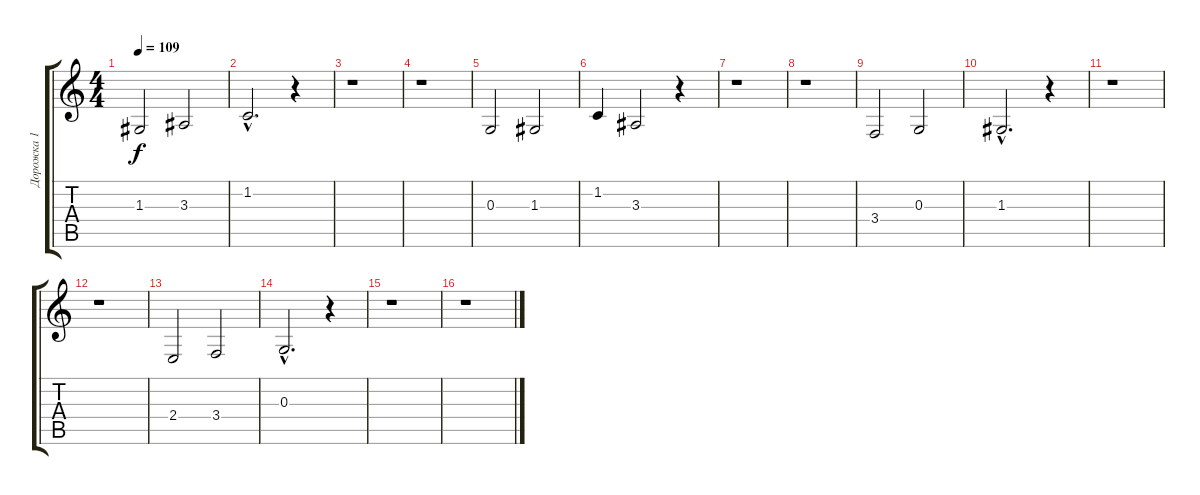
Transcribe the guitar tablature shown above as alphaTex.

\track ("Дорожка 1" "Дорожка 1") {instrument frenchhorn}
\staff {score tabs}
\tuning (E4 B3 G3 D3 A2 E2) {hide}
\ts (4 4)
\tempo 109
\clef g2
\ks c
1.3.2{dy f} 3.3.2 |
1.2{hac}.2{d} r.4 |
r.1 |
r.1 |
0.3.2 1.3.2 |
1.2.4 3.3.2 r.4 |
r.1 |
r.1 |
3.4.2 0.3.2 |
1.3{hac}.2{d} r.4 |
r.1 |
r.1 |
2.4.2 3.4.2 |
0.3{hac}.2{d} r.4 |
r.1 |
r.1
